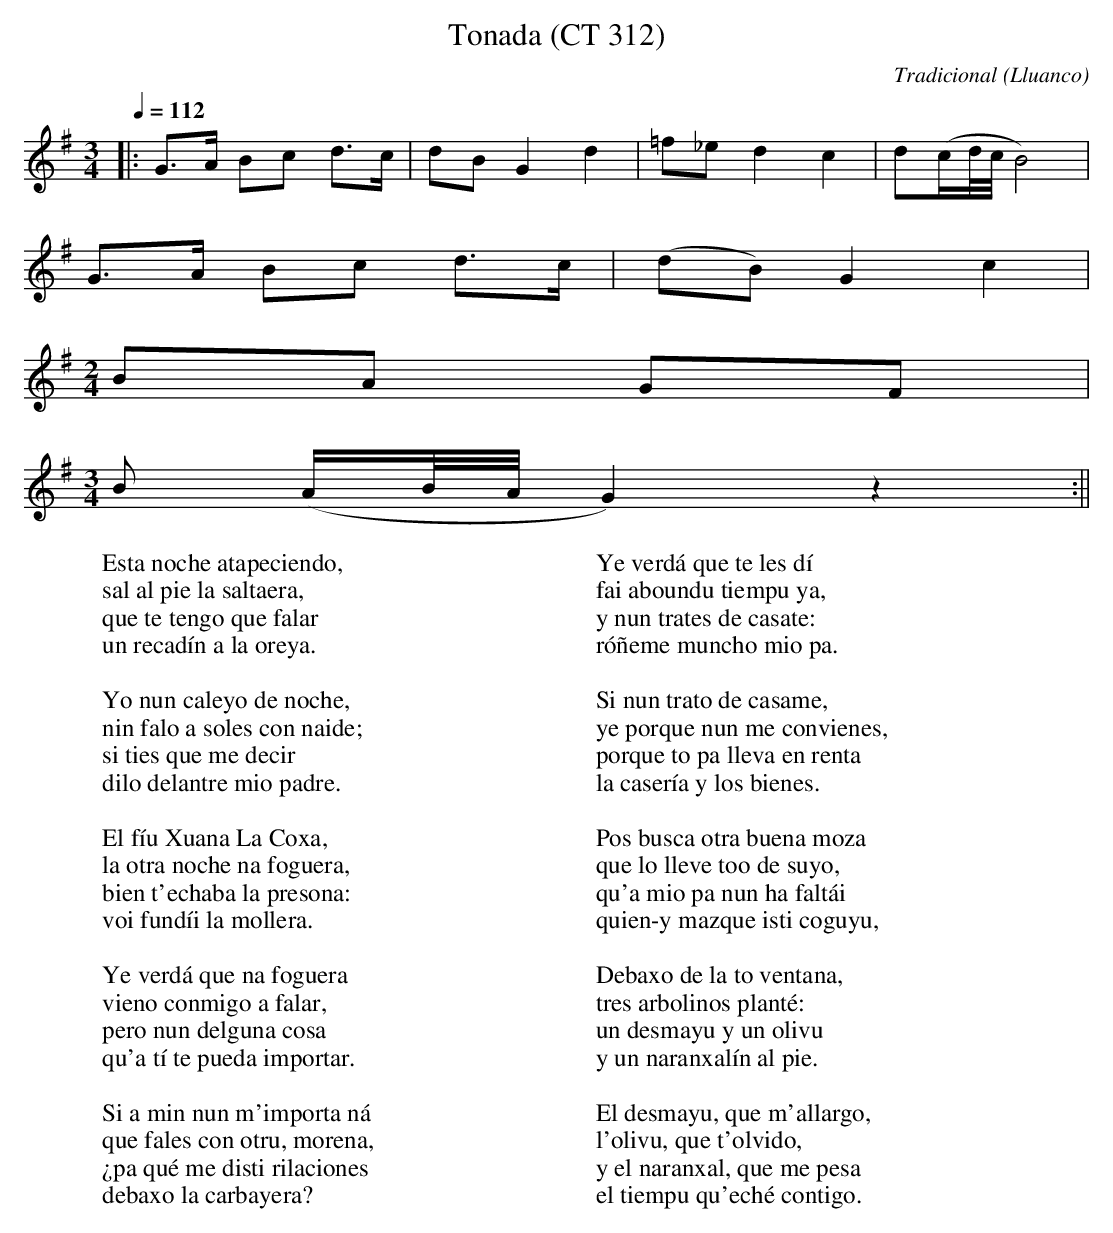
X:1
T:Tonada (CT 312)
C:Tradicional
O:Lluanco
M:3/4
L:1/8
Q:1/4=112
W:Esta noche atapeciendo,
W:sal al pie la saltaera,
W:que te tengo que falar
W:un recadín a la oreya.
W:
W:Yo nun caleyo de noche,
W:nin falo a soles con naide;
W:si ties que me decir
W:dilo delantre mio padre.
W:
W:El fíu Xuana La Coxa,
W:la otra noche na foguera,
W:bien t'echaba la presona:
W:voi fundíi la mollera.
W:
W:Ye verdá que na foguera
W:vieno conmigo a falar,
W:pero nun delguna cosa
W:qu'a tí te pueda importar.
W:
W:Si a min nun m'importa ná
W:que fales con otru, morena,
W:¿pa qué me disti rilaciones
W:debaxo la carbayera?
W:
W:Ye verdá que te les dí
W:fai aboundu tiempu ya,
W:y nun trates de casate:
W:róñeme muncho mio pa.
W:
W:Si nun trato de casame,
W:ye porque nun me convienes,
W:porque to pa lleva en renta
W:la casería y los bienes.
W:
W:Pos busca otra buena moza
W:que lo lleve too de suyo,
W:qu'a mio pa nun ha faltái
W:quien-y mazque isti coguyu,
W:
W:Debaxo de la to ventana,
W:tres arbolinos planté:
W:un desmayu y un olivu
W:y un naranxalín al pie.
W:
W:El desmayu, que m'allargo,
W:l'olivu, que t'olvido,
W:y el naranxal, que me pesa
W:el tiempu qu'eché contigo.
K:G
|:G3/2A/2 Bc d3/2c/2|dB G2 d2|=f_e d2 c2|d(c/2d/4c/4 B4)|
G3/2A/2 Bc d3/2c/2|(dB) G2 c2|
[M:2/4]
BA GF|
[M:3/4]
B (A/2B/4A/4 G2) z2:||
